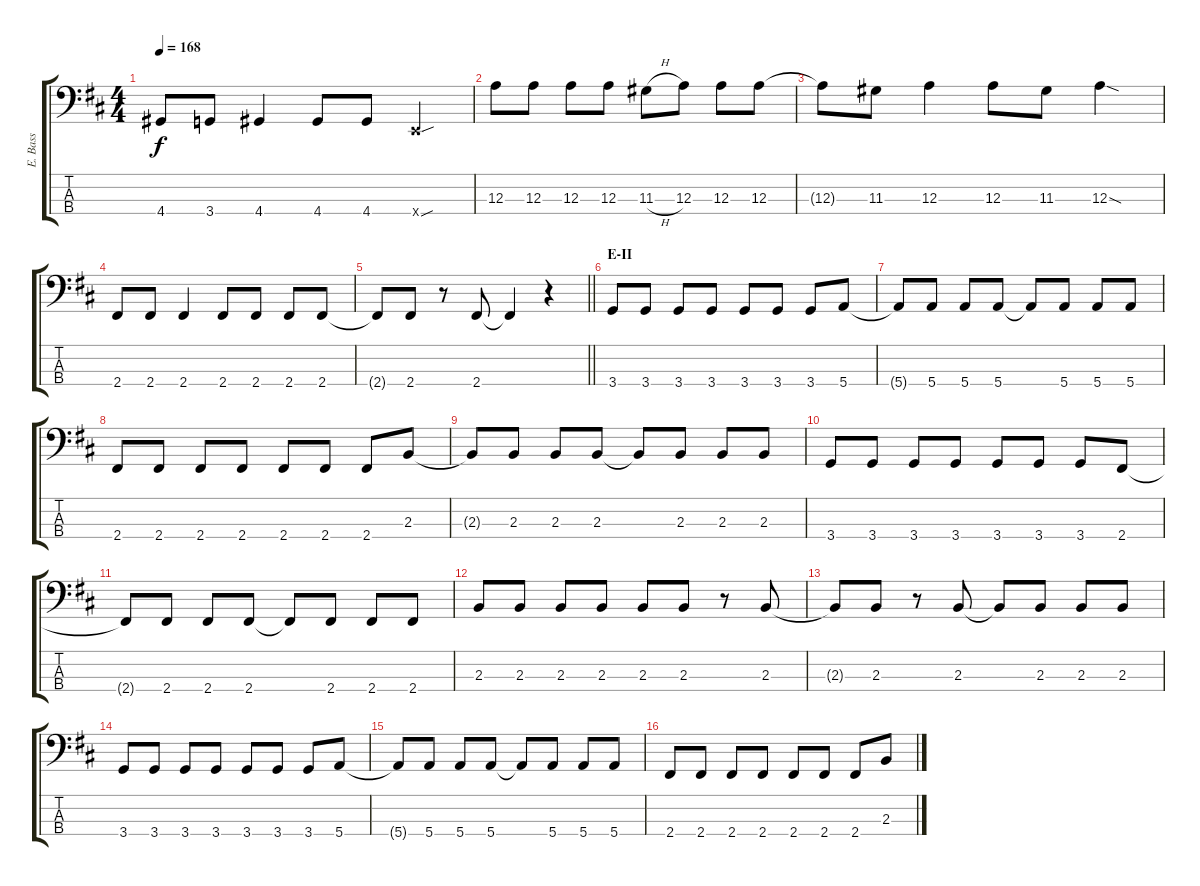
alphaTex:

\track ("E. Bass" "E. Bass") {instrument electricbasspick}
\staff {score tabs}
\tuning (G2 D2 A1 E1) {hide}
\ts (4 4)
\tempo 168
\clef f4
\ks d
4.4{t}.8{dy f} 3.4.8 4.4.4 4.4.8 4.4.8 0.4{sou x}.4 |
12.3.8 12.3.8 12.3.8 12.3.8 11.3{h}.8 12.3.8 12.3.8 12.3.8 |
12.3{t}.8 11.3.8 12.3.4 12.3.8 11.3.8 12.3{sod}.4 |
2.4.8 2.4.8 2.4.4 2.4.8 2.4.8 2.4.8 2.4.8 |
\barLineRight lightlight
2.4{t}.8 2.4.8 r.8 2.4.8 2.4{t}.4 r.4 |
\section ("" "E-II")
3.4.8 3.4.8 3.4.8 3.4.8 3.4.8 3.4.8 3.4.8 5.4.8 |
5.4{t}.8 5.4.8 5.4.8 5.4.8 5.4{t}.8 5.4.8 5.4.8 5.4.8 |
2.4.8 2.4.8 2.4.8 2.4.8 2.4.8 2.4.8 2.4.8 2.3.8 |
2.3{t}.8 2.3.8 2.3.8 2.3.8 2.3{t}.8 2.3.8 2.3.8 2.3.8 |
3.4.8 3.4.8 3.4.8 3.4.8 3.4.8 3.4.8 3.4.8 2.4.8 |
2.4{t}.8 2.4.8 2.4.8 2.4.8 2.4{t}.8 2.4.8 2.4.8 2.4.8 |
2.3.8 2.3.8 2.3.8 2.3.8 2.3.8 2.3.8 r.8 2.3.8 |
2.3{t}.8 2.3.8 r.8 2.3.8 2.3{t}.8 2.3.8 2.3.8 2.3.8 |
3.4.8 3.4.8 3.4.8 3.4.8 3.4.8 3.4.8 3.4.8 5.4.8 |
5.4{t}.8 5.4.8 5.4.8 5.4.8 5.4{t}.8 5.4.8 5.4.8 5.4.8 |
2.4.8 2.4.8 2.4.8 2.4.8 2.4.8 2.4.8 2.4.8 2.3.8
